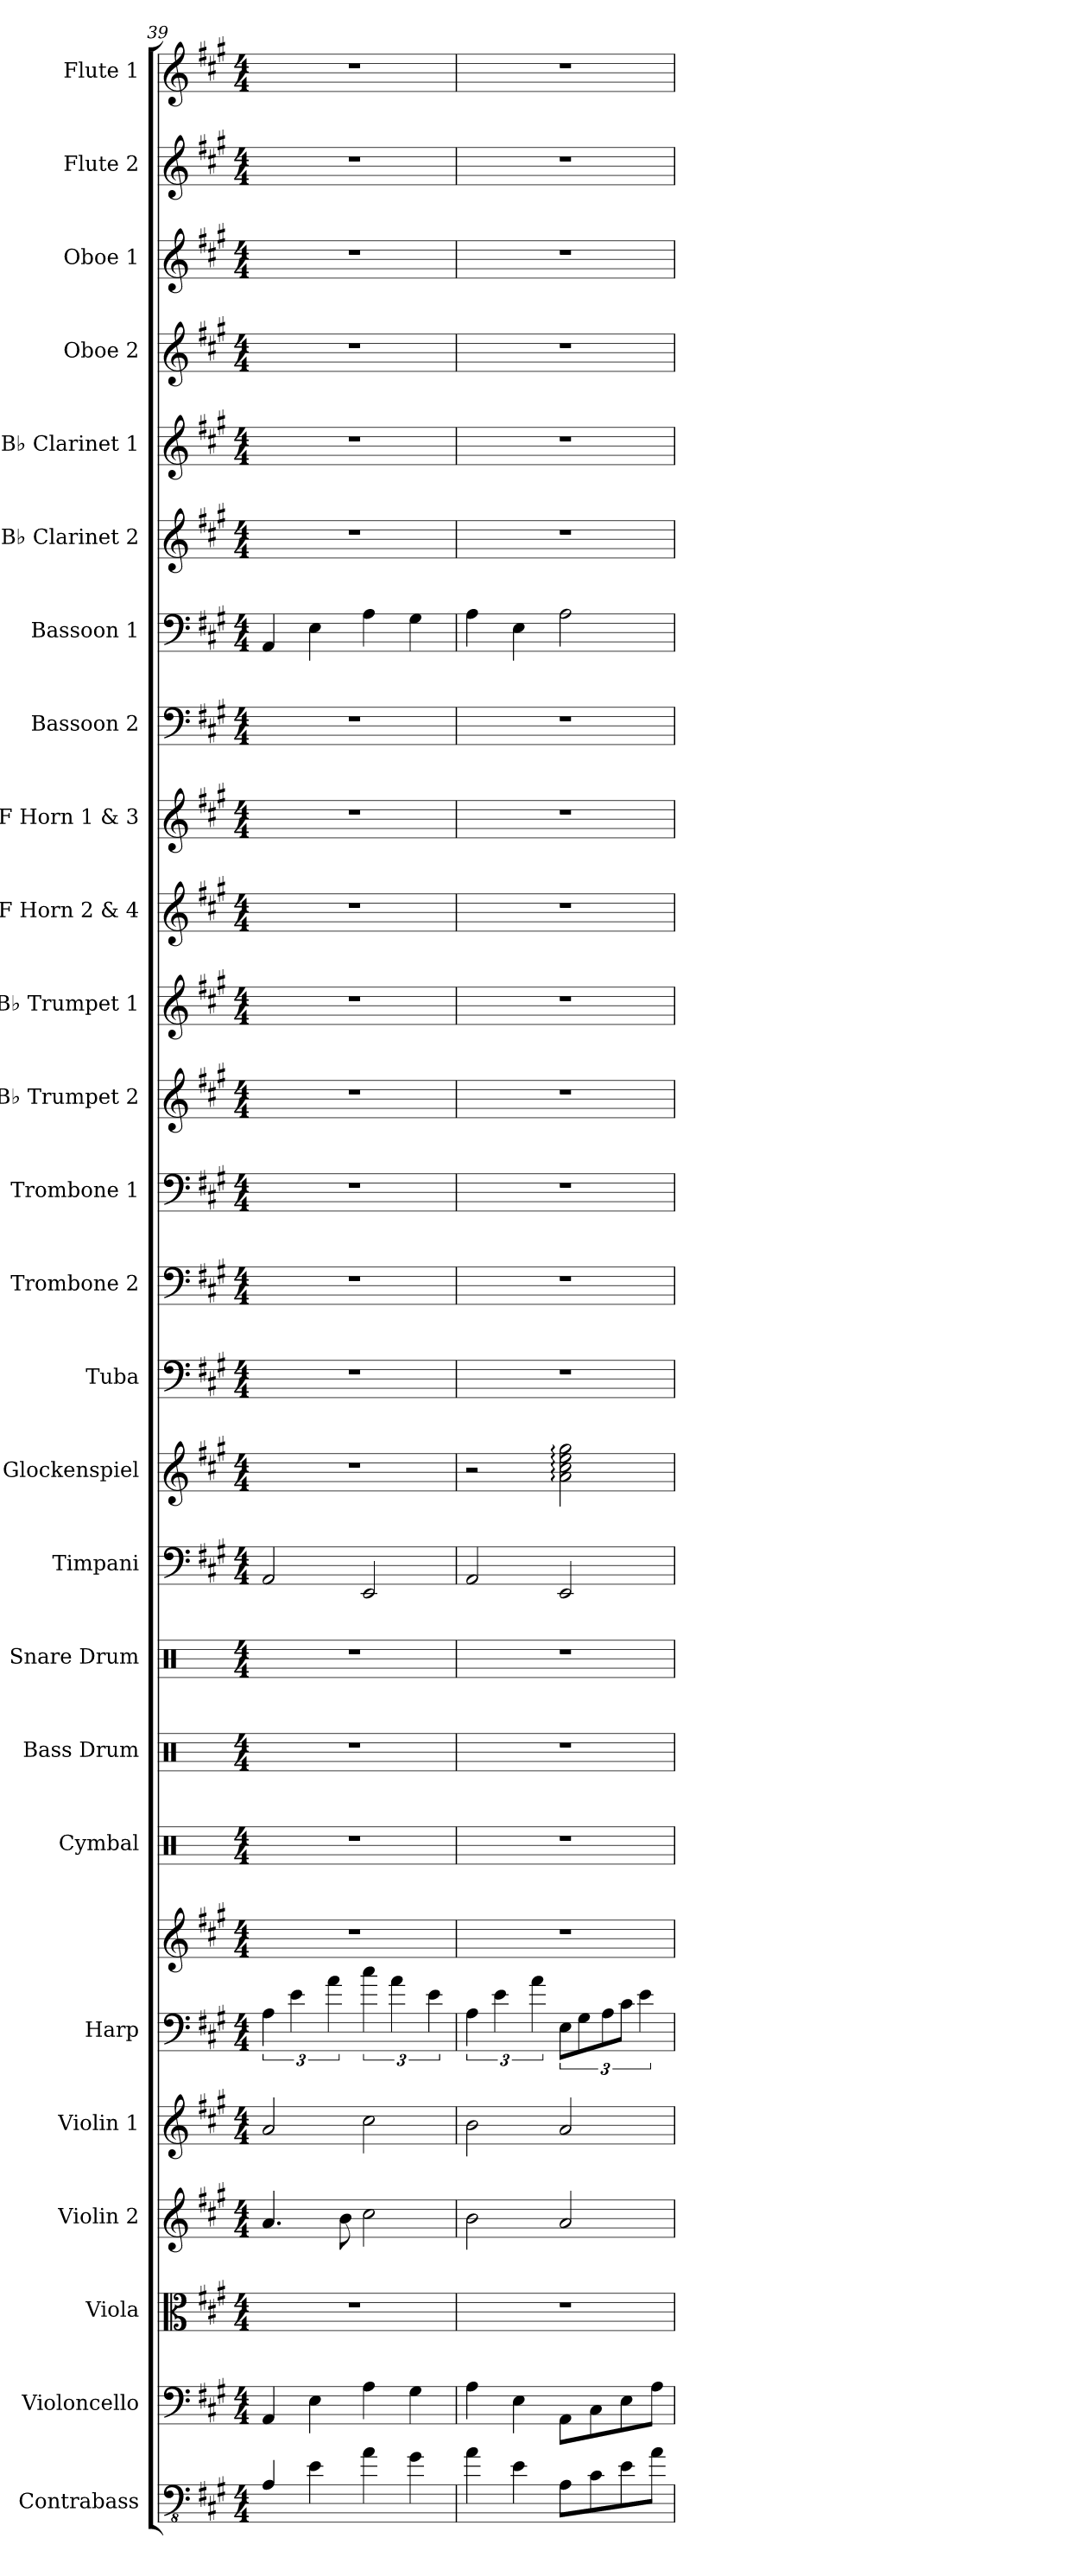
**kern	**kern	**kern	**kern	**kern	**kern	**kern	**kern	**kern	**kern	**kern	**kern	**kern	**kern	**kern	**kern	**kern	**kern	**kern	**kern	**kern	**kern	**kern	**kern	**kern	**kern	**kern
*part26	*part25	*part24	*part23	*part22	*part21	*part21	*part20	*part19	*part18	*part17	*part16	*part15	*part14	*part13	*part12	*part11	*part10	*part9	*part8	*part7	*part6	*part5	*part4	*part3	*part2	*part1
*staff27	*staff26	*staff25	*staff24	*staff23	*staff22	*staff21	*staff20	*staff19	*staff18	*staff17	*staff16	*staff15	*staff14	*staff13	*staff12	*staff11	*staff10	*staff9	*staff8	*staff7	*staff6	*staff5	*staff4	*staff3	*staff2	*staff1
*I"Contrabass	*I"Violoncello	*I"Viola	*I"Violin 2	*I"Violin 1	*I"Harp	*	*I"Cymbal	*I"Bass Drum	*I"Snare Drum	*I"Timpani	*I"Glockenspiel	*I"Tuba	*I"Trombone 2	*I"Trombone 1	*I"B♭ Trumpet 2	*I"B♭ Trumpet 1	*I"F Horn 2 &amp; 4	*I"F Horn 1 &amp; 3	*I"Bassoon 2	*I"Bassoon 1	*I"B♭ Clarinet 2	*I"B♭ Clarinet 1	*I"Oboe 2	*I"Oboe 1	*I"Flute 2	*I"Flute 1
*I'Cb.	*I'Vc.	*I'Vla.	*I'Vln. 2	*I'Vln. 1	*I'Hrp.	*	*I'Cym.	*I'B. Dr.	*I'Sn. Dr.	*I'Timp.	*I'Glk.	*I'Tba.	*I'Tbn. 2	*I'Tbn. 1	*I'B♭ Tpt. 2	*I'B♭ Tpt. 1	*I'F Hn. 2 4	*I'F Hn. 1 3	*I'Bsn. 2	*I'Bsn. 1	*I'B♭ Cl. 2	*I'B♭ Cl. 1	*I'Ob. 2	*I'Ob. 1	*I'Fl. 2	*I'Fl. 1
*clefFv4	*clefF4	*clefC3	*clefG2	*clefG2	*clefF4	*clefG2	*clefX	*clefX	*clefX	*clefF4	*clefG2	*clefF4	*clefF4	*clefF4	*clefG2	*clefG2	*clefG2	*clefG2	*clefF4	*clefF4	*clefG2	*clefG2	*clefG2	*clefG2	*clefG2	*clefG2
*ITrd7c12	*	*	*	*	*	*	*	*	*	*	*ITrd-14c-24	*	*	*	*ITrd1c2	*ITrd1c2	*ITrd4c7	*ITrd4c7	*	*	*ITrd1c2	*ITrd1c2	*	*	*	*
*k[f#c#g#]	*k[f#c#g#]	*k[f#c#g#]	*k[f#c#g#]	*k[f#c#g#]	*k[f#c#g#]	*k[f#c#g#]	*k[]	*k[]	*k[]	*k[f#c#g#]	*k[f#c#g#]	*k[f#c#g#]	*k[f#c#g#]	*k[f#c#g#]	*k[f#]	*k[f#]	*k[f#c#]	*k[f#c#]	*k[f#c#g#]	*k[f#c#g#]	*k[f#]	*k[f#]	*k[f#c#g#]	*k[f#c#g#]	*k[f#c#g#]	*k[f#c#g#]
*M4/4	*M4/4	*M4/4	*M4/4	*M4/4	*M4/4	*M4/4	*M4/4	*M4/4	*M4/4	*M4/4	*M4/4	*M4/4	*M4/4	*M4/4	*M4/4	*M4/4	*M4/4	*M4/4	*M4/4	*M4/4	*M4/4	*M4/4	*M4/4	*M4/4	*M4/4	*M4/4
=39	=39	=39	=39	=39	=39	=39	=39	=39	=39	=39	=39	=39	=39	=39	=39	=39	=39	=39	=39	=39	=39	=39	=39	=39	=39	=39
4AAA/	4AA/	1r	4.a/	2a/	6A\	1r	1r	1r	1r	2AA/	1r	1r	1r	1r	1r	1r	1r	1r	1r	4AA/	1r	1r	1r	1r	1r	1r
.	.	.	.	.	6e\	.	.	.	.	.	.	.	.	.	.	.	.	.	.	.	.	.	.	.	.	.
4EE\	4E\	.	.	.	.	.	.	.	.	.	.	.	.	.	.	.	.	.	.	4E\	.	.	.	.	.	.
.	.	.	.	.	6a\	.	.	.	.	.	.	.	.	.	.	.	.	.	.	.	.	.	.	.	.	.
.	.	.	8b\	.	.	.	.	.	.	.	.	.	.	.	.	.	.	.	.	.	.	.	.	.	.	.
4AA\	4A\	.	2cc#\	2cc#\	6cc#\	.	.	.	.	2EE/	.	.	.	.	.	.	.	.	.	4A\	.	.	.	.	.	.
.	.	.	.	.	6a\	.	.	.	.	.	.	.	.	.	.	.	.	.	.	.	.	.	.	.	.	.
4GG#\	4G#\	.	.	.	.	.	.	.	.	.	.	.	.	.	.	.	.	.	.	4G#\	.	.	.	.	.	.
.	.	.	.	.	6e\	.	.	.	.	.	.	.	.	.	.	.	.	.	.	.	.	.	.	.	.	.
!!LO:PB:g=z
=40	=40	=40	=40	=40	=40	=40	=40	=40	=40	=40	=40	=40	=40	=40	=40	=40	=40	=40	=40	=40	=40	=40	=40	=40	=40	=40
4AA\	4A\	1r	2b\	2b\	6A\	1r	1r	1r	1r	2AA/	2r	1r	1r	1r	1r	1r	1r	1r	1r	4A\	1r	1r	1r	1r	1r	1r
.	.	.	.	.	6e\	.	.	.	.	.	.	.	.	.	.	.	.	.	.	.	.	.	.	.	.	.
4EE\	4E\	.	.	.	.	.	.	.	.	.	.	.	.	.	.	.	.	.	.	4E\	.	.	.	.	.	.
.	.	.	.	.	6a\	.	.	.	.	.	.	.	.	.	.	.	.	.	.	.	.	.	.	.	.	.
8AAA\L	8AA\L	.	2a/	2a/	12E\L	.	.	.	.	2EE/	2aaa\: 2cccc#\: 2eeee\: 2gggg#\:	.	.	.	.	.	.	.	.	2A\	.	.	.	.	.	.
.	.	.	.	.	12G#\	.	.	.	.	.	.	.	.	.	.	.	.	.	.	.	.	.	.	.	.	.
8CC#\	8C#\	.	.	.	.	.	.	.	.	.	.	.	.	.	.	.	.	.	.	.	.	.	.	.	.	.
.	.	.	.	.	12A\	.	.	.	.	.	.	.	.	.	.	.	.	.	.	.	.	.	.	.	.	.
8EE\	8E\	.	.	.	12c#\J	.	.	.	.	.	.	.	.	.	.	.	.	.	.	.	.	.	.	.	.	.
.	.	.	.	.	6e\	.	.	.	.	.	.	.	.	.	.	.	.	.	.	.	.	.	.	.	.	.
8AA\J	8A\J	.	.	.	.	.	.	.	.	.	.	.	.	.	.	.	.	.	.	.	.	.	.	.	.	.
=	=	=	=	=	=	=	=	=	=	=	=	=	=	=	=	=	=	=	=	=	=	=	=	=	=	=
*-	*-	*-	*-	*-	*-	*-	*-	*-	*-	*-	*-	*-	*-	*-	*-	*-	*-	*-	*-	*-	*-	*-	*-	*-	*-	*-
